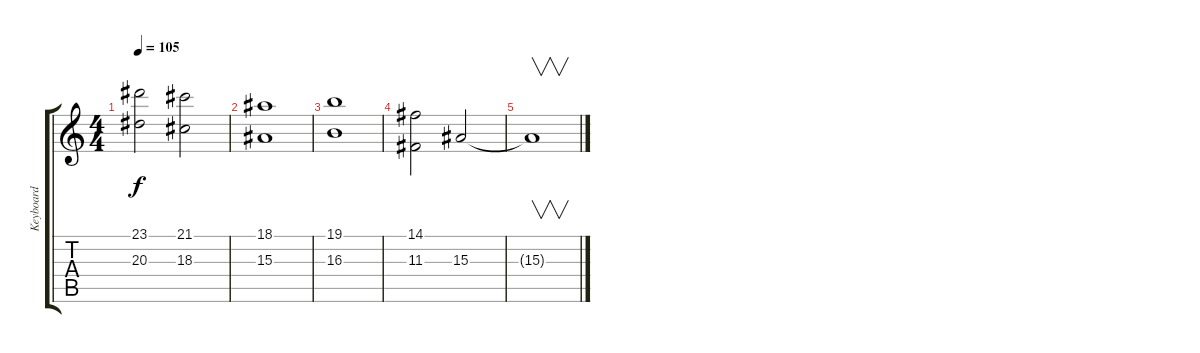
\track ("Keyboard" "Keyboard") {instrument stringensemble1}
\staff {score tabs}
\tuning (E4 B3 G3 D3 A2 E2) {hide}
\ts (4 4)
\tempo 105
\clef g2
\ks c
(23.1 20.3).2{dy f} (21.1 18.3).2 |
(18.1 15.3).1 |
(19.1 16.3).1 |
(14.1 11.3).2 15.3.2 |
15.3{t}.1{v instrument overdrivenguitar}
